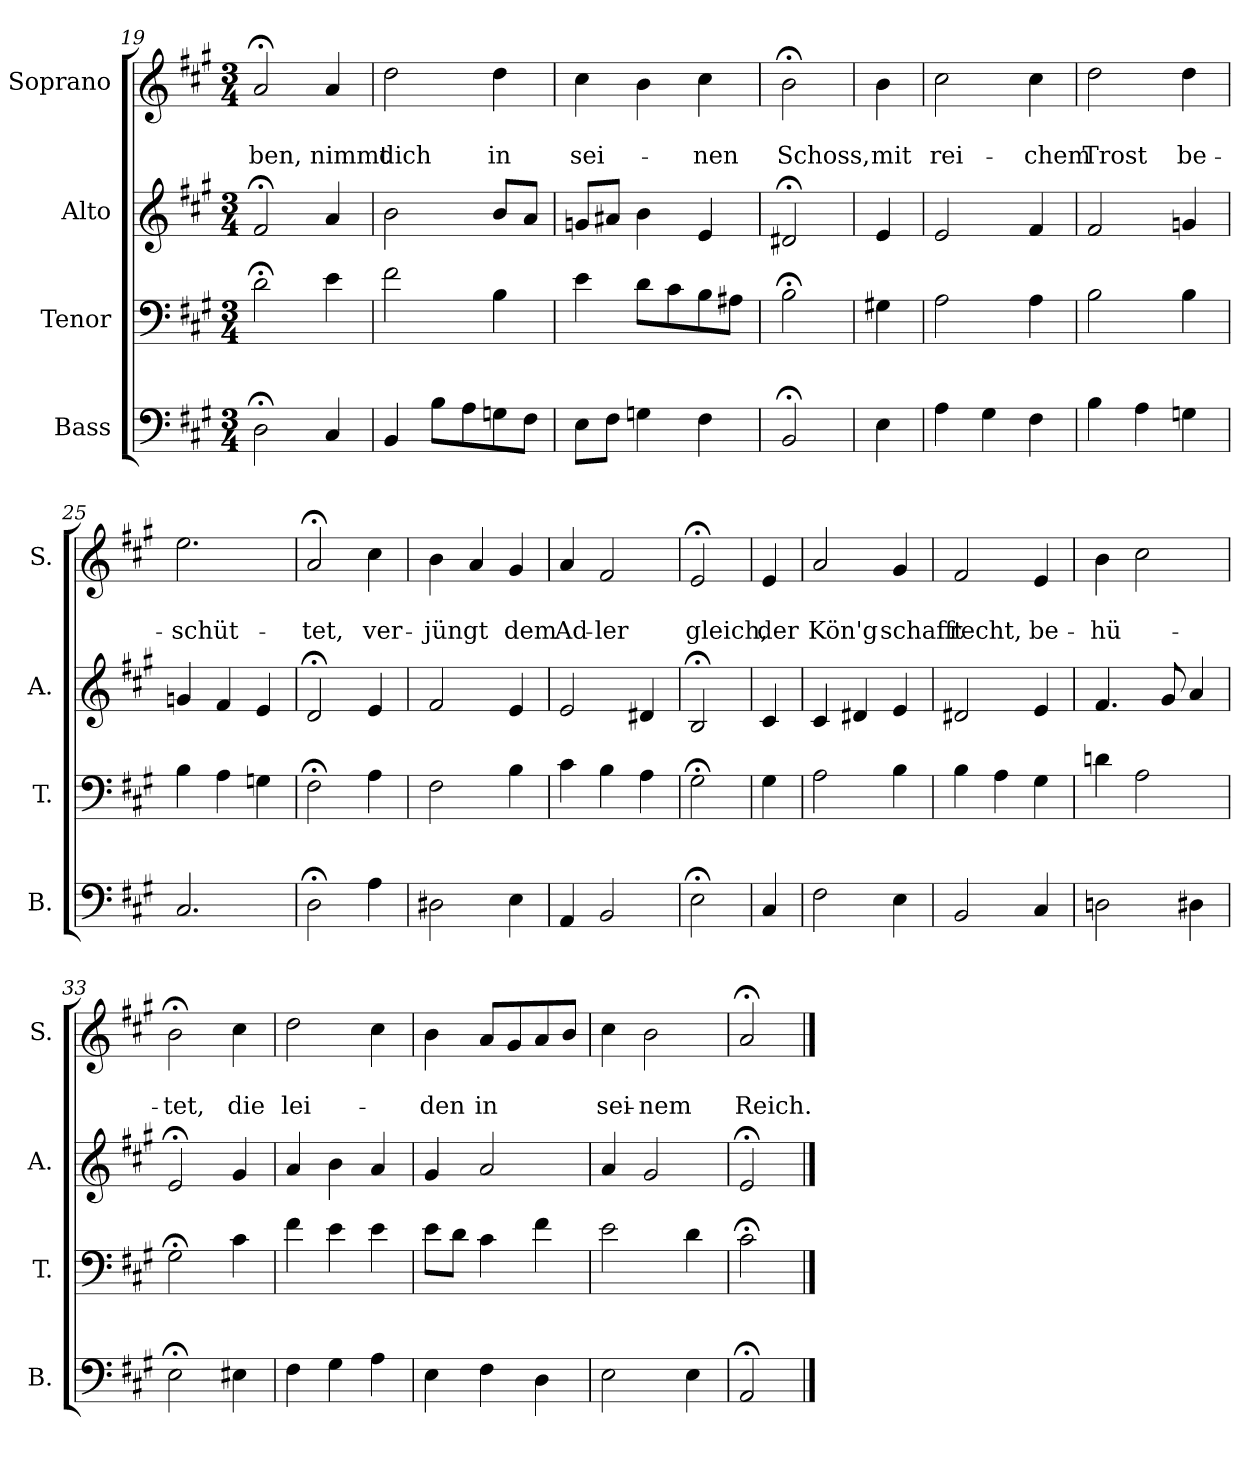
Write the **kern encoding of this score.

**kern	**kern	**kern	**kern	**text	**text
*part4	*part3	*part2	*part1	*part1	*part1
*staff4	*staff3	*staff2	*staff1	*staff1	*staff1
*I"Bass	*I"Tenor	*I"Alto	*I"Soprano	*	*
*I'B.	*I'T.	*I'A.	*I'S.	*	*
*clefF4	*clefF4	*clefG2	*clefG2	*	*
*k[f#c#g#]	*k[f#c#g#]	*k[f#c#g#]	*k[f#c#g#]	*	*
*A:	*A:	*A:	*A:	*	*
*M3/4	*M3/4	*M3/4	*M3/4	*	*
=19	=19	=19	=19	=19	=19
2D;<\	2d;<\	2f#;</	2a;</	.	-ben,
4C#/	4e\	4a/	4a/	.	nimmt
=20	=20	=20	=20	=20	=20
4BB/	2f#\	2b\	2dd\	.	dich
8B\L	.	.	.	.	.
8A\	.	.	.	.	.
8Gn\	4B\	8b/L	4dd\	.	in
8F#\J	.	8a/J	.	.	.
=21	=21	=21	=21	=21	=21
8E\L	4e\	8gn/L	4cc#\	.	sei-
8F#\J	.	8a#X/J	.	.	.
4Gn\	8d\L	4b\	4b\	.	.
.	8c#\	.	.	.	.
4F#\	8B\	4e/	4cc#\	.	-nen
.	8A#X\J	.	.	.	.
=22	=22	=22	=22	=22	=22
2BB;</	2B;<\	2d#X;</	2b;<\	.	Schoss,
!!LO:LB:g=z
=22a	=22a	=22a	=22a	=22a	=22a
4E\	4G#X\	4e/	4b\	.	mit
=23	=23	=23	=23	=23	=23
4A\	2A\	2e/	2cc#\	.	rei-
4G#\	.	.	.	.	.
4F#\	4A\	4f#/	4cc#\	.	-chem
=24	=24	=24	=24	=24	=24
4B\	2B\	2f#/	2dd\	.	Trost
4A\	.	.	.	.	.
4Gn\	4B\	4gn/	4dd\	.	be-
=25	=25	=25	=25	=25	=25
2.C#/	4B\	4gn/	2.ee\	.	-schüt-
.	4A\	4f#/	.	.	.
.	4Gn\	4e/	.	.	.
=26	=26	=26	=26	=26	=26
2D;<\	2F#;<\	2d;</	2a;</	.	-tet,
4A\	4A\	4e/	4cc#\	.	ver-
=27	=27	=27	=27	=27	=27
2D#X\	2F#\	2f#/	4b\	.	-jüngt
.	.	.	4a/	.	.
4E\	4B\	4e/	4g#/	.	dem
=28	=28	=28	=28	=28	=28
4AA/	4c#\	2e/	4a/	.	Ad-
2BB/	4B\	.	2f#/	.	-ler
.	4A\	4d#X/	.	.	.
=29	=29	=29	=29	=29	=29
2E;<\	2G#;<\	2B;</	2e;</	.	gleich,
!!LO:PB:g=z
=29a	=29a	=29a	=29a	=29a	=29a
4C#/	4G#\	4c#/	4e/	.	der
=30	=30	=30	=30	=30	=30
2F#\	2A\	4c#/	2a/	.	Kön'g
.	.	4d#X/	.	.	.
4E\	4B\	4e/	4g#/	.	schafft
=31	=31	=31	=31	=31	=31
2BB/	4B\	2d#X/	2f#/	.	recht,
.	4A\	.	.	.	.
4C#/	4G#\	4e/	4e/	.	be-
=32	=32	=32	=32	=32	=32
2Dn\	4dn\	4.f#/	4b\	.	-hü-
.	2A\	.	2cc#\	.	.
.	.	8g#/	.	.	.
4D#X\	.	4a/	.	.	.
=33	=33	=33	=33	=33	=33
2E;<\	2G#;<\	2e;</	2b;<\	.	-tet,
4E#X\	4c#\	4g#/	4cc#\	.	die
=34	=34	=34	=34	=34	=34
4F#\	4f#\	4a/	2dd\	.	lei-
4G#\	4e\	4b\	.	.	.
4A\	4e\	4a/	4cc#\	.	.
=35	=35	=35	=35	=35	=35
4E\	8e\L	4g#/	4b\	.	-den
.	8d\J	.	.	.	.
4F#\	4c#\	2a/	8a/L	.	in
.	.	.	8g#/	.	.
4D\	4f#\	.	8a/	.	.
.	.	.	8b/J	.	.
=36	=36	=36	=36	=36	=36
2E\	2e\	4a/	4cc#\	.	sei-
.	.	2g#/	2b\	.	-nem
4E\	4d\	.	.	.	.
=37	=37	=37	=37	=37	=37
2AA;</	2c#;<\	2e;</	2a;</	.	Reich.
==	==	==	==	==	==
*-	*-	*-	*-	*-	*-
